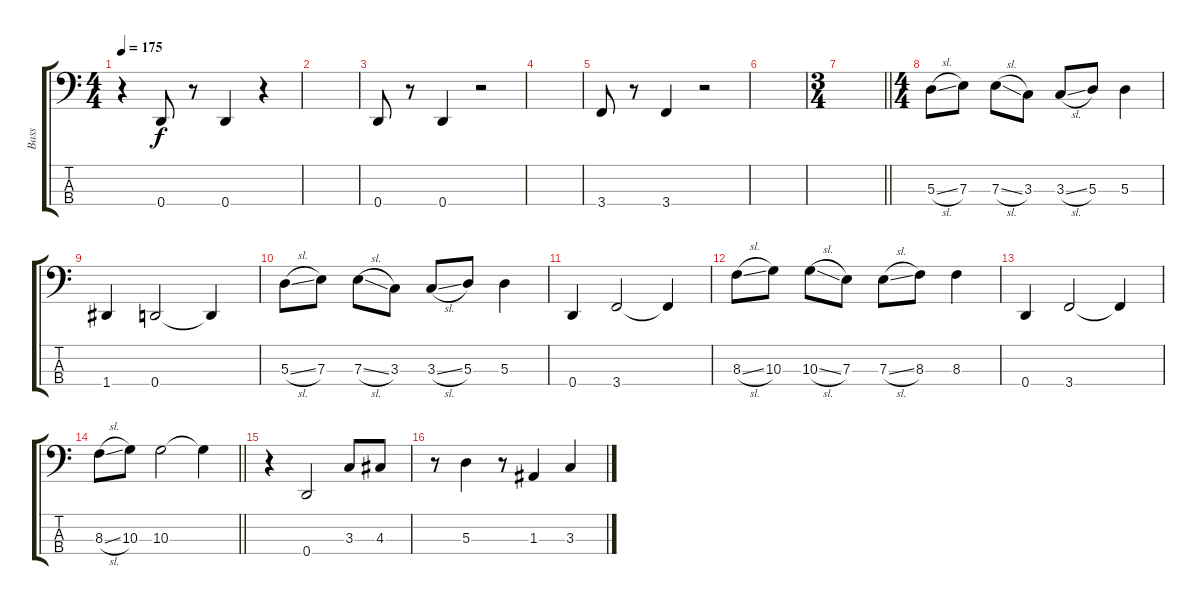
\track ("Bass" "Bass") {instrument electricbassfinger}
\staff {score tabs}
\tuning (G2 D2 A1 D1) {hide}
\ts (4 4)
\tempo 175
\clef f4
\ks c
r.4{dy f instrument electricbassfinger} 0.4.8 r.8 0.4.4 r.4 |
|
0.4.8 r.8 0.4.4 r.2 |
|
3.4.8 r.8 3.4.4 r.2 |
|
\ts (3 4)
\barLineRight lightlight
|
\ts (4 4)
5.3{sl}.8 7.3.8 7.3{sl}.8 3.3.8 3.3{sl}.8 5.3.8 5.3.4 |
1.4.4 0.4.2 0.4{t}.4 |
5.3{sl}.8 7.3.8 7.3{sl}.8 3.3.8 3.3{sl}.8 5.3.8 5.3.4 |
0.4.4 3.4.2 3.4{t}.4 |
8.3{sl}.8 10.3.8 10.3{sl}.8 7.3.8 7.3{sl}.8 8.3.8 8.3.4 |
0.4.4 3.4.2 3.4{t}.4 |
\barLineRight lightlight
8.3{sl}.8 10.3.8 10.3.2 10.3{t}.4 |
r.4 0.4.2 3.3.8 4.3.8 |
r.8 5.3.4 r.8 1.3.4 3.3.4
